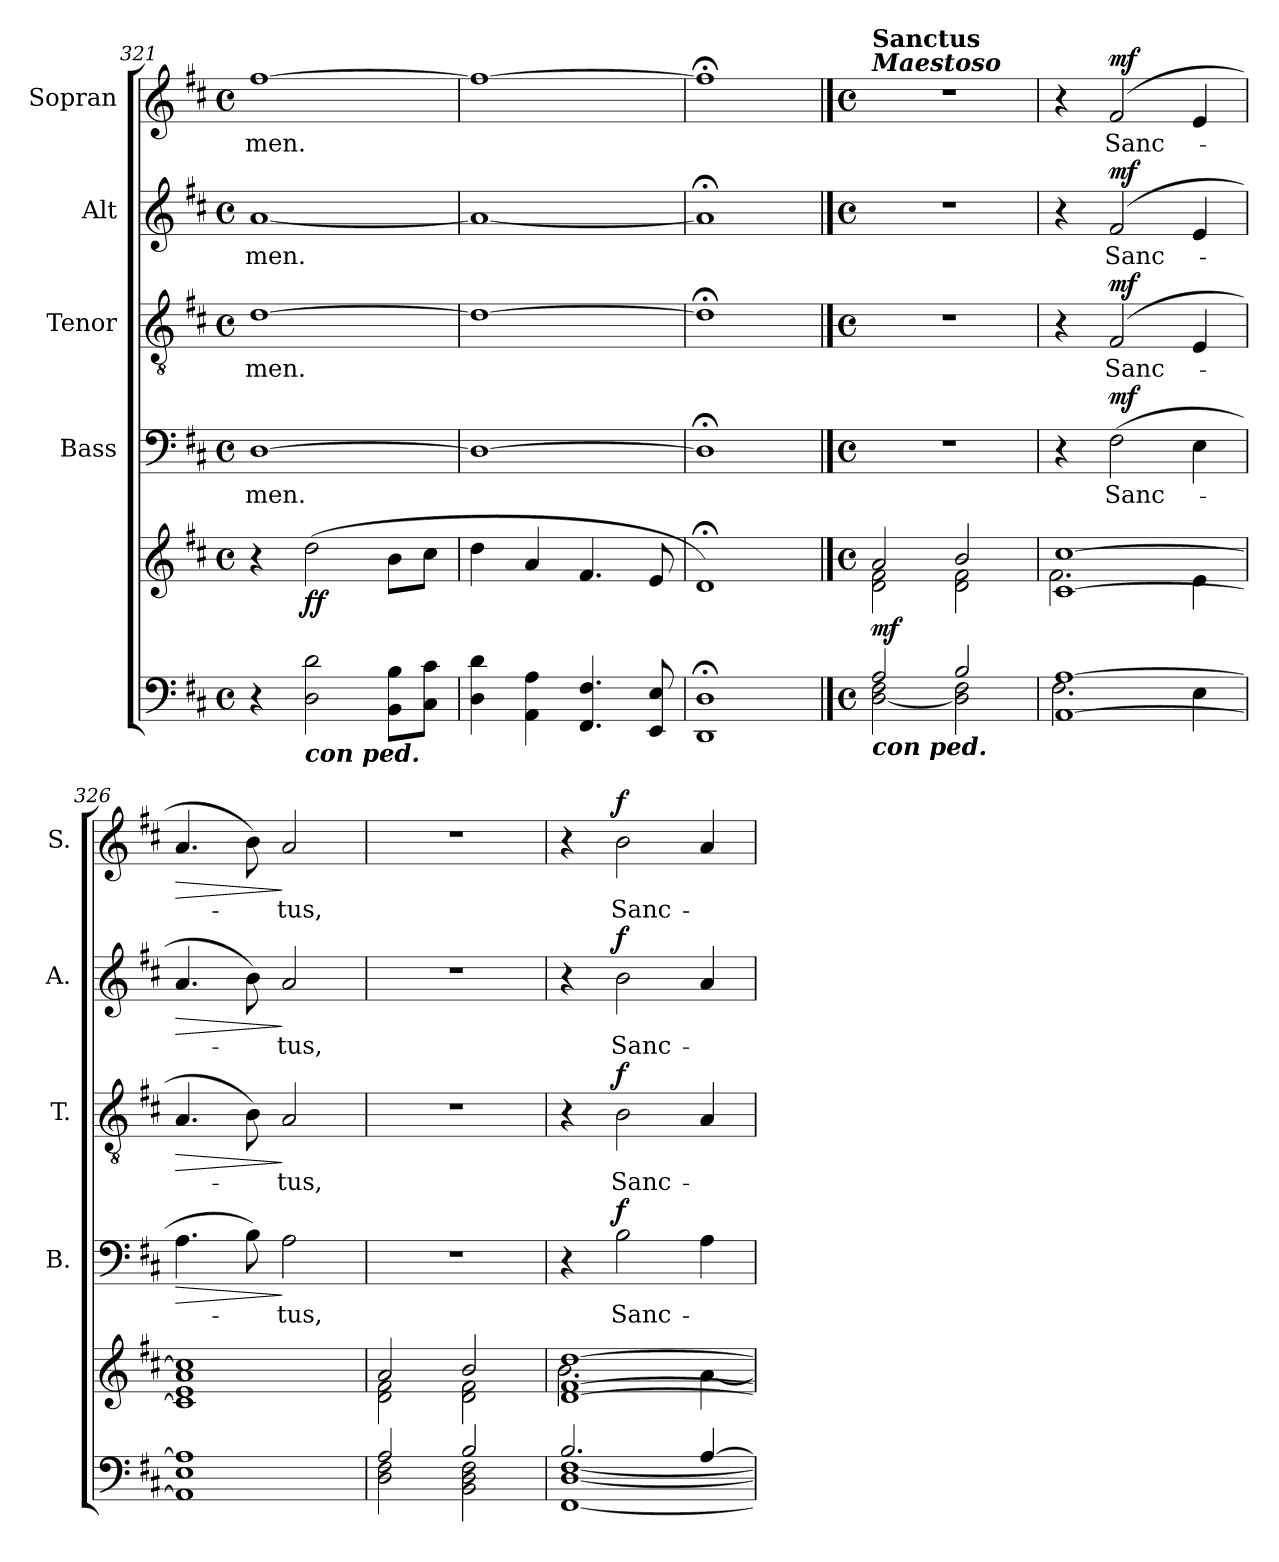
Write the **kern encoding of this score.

**kern	**kern	**dynam	**kern	**text	**dynam	**kern	**text	**dynam	**kern	**text	**dynam	**kern	**text	**dynam
*part5	*part5	*part5	*part4	*part4	*part4	*part3	*part3	*part3	*part2	*part2	*part2	*part1	*part1	*part1
*staff6	*staff5	*staff5/6	*staff4	*staff4	*staff4	*staff3	*staff3	*staff3	*staff2	*staff2	*staff2	*staff1	*staff1	*staff1
*	*	*	*I"Bass	*	*	*I"Tenor	*	*	*I"Alt	*	*	*I"Sopran	*	*
*	*	*	*I'B.	*	*	*I'T.	*	*	*I'A.	*	*	*I'S.	*	*
*clefF4	*clefG2	*	*clefF4	*	*	*clefGv2	*	*	*clefG2	*	*	*clefG2	*	*
*k[f#c#]	*k[f#c#]	*	*k[f#c#]	*	*	*k[f#c#]	*	*	*k[f#c#]	*	*	*k[f#c#]	*	*
*D:	*D:	*	*D:	*	*	*D:	*	*	*D:	*	*	*D:	*	*
*M4/4	*M4/4	*	*M4/4	*	*	*M4/4	*	*	*M4/4	*	*	*M4/4	*	*
*met(c)	*met(c)	*	*met(c)	*	*	*met(c)	*	*	*met(c)	*	*	*met(c)	*	*
=321	=321	=321	=321	=321	=321	=321	=321	=321	=321	=321	=321	=321	=321	=321
!	!	!	!	!LO:LY:b	!	!	!LO:LY:b	!	!	!LO:LY:b	!	!	!LO:LY:b	!
4r	4r	.	[1D	-men.	.	[1d	-men.	.	[1a	-men.	.	[1ff#	-men.	.
!LO:TX:b:Bi:t=con ped.	!	!	!	!	!	!	!	!	!	!	!	!	!	!
!	!	!LO:DY:b	!	!	!	!	!	!	!	!	!	!	!	!
2D\ 2d\	(>2dd\	ff	.	.	.	.	.	.	.	.	.	.	.	.
8BB\ 8B\L	8b\L	.	.	.	.	.	.	.	.	.	.	.	.	.
8C#\ 8c#\J	8cc#\J	.	.	.	.	.	.	.	.	.	.	.	.	.
=322	=322	=322	=322	=322	=322	=322	=322	=322	=322	=322	=322	=322	=322	=322
4D\ 4d\	4dd\	.	1D_	.	.	1d_	.	.	1a_	.	.	1ff#_	.	.
4AA\ 4A\	4a/	.	.	.	.	.	.	.	.	.	.	.	.	.
4.FF#/ 4.F#/	4.f#/	.	.	.	.	.	.	.	.	.	.	.	.	.
8EE/ 8E/	8e/	.	.	.	.	.	.	.	.	.	.	.	.	.
=323	=323	=323	=323	=323	=323	=323	=323	=323	=323	=323	=323	=323	=323	=323
1DD; 1D;	1d;<)	.	1D;<]	.	.	1d;<]	.	.	1a;<]	.	.	1ff#;<]	.	.
!!LO:PB:g=z
==324	==324	==324	==324	==324	==324	==324	==324	==324	==324	==324	==324	==324	==324	==324
*M4/4	*M4/4	*	*M4/4	*	*	*M4/4	*	*	*M4/4	*	*	*M4/4	*	*
*met(c)	*met(c)	*	*met(c)	*	*	*met(c)	*	*	*met(c)	*	*	*met(c)	*	*
*^	*^	*	*	*	*	*	*	*	*	*	*	*	*	*
!	!	!	!	!	!	!	!	!	!	!	!	!	!	!LO:TX:a:Bi:t=Maestoso	!	!
!	!	!	!	!	!	!	!	!	!	!	!	!	!	!LO:TX:a:B:t=Sanctus	!	!
!LO:TX:b:Bi:t=con ped.	!	!	!	!	!	!	!	!	!	!	!	!	!	!	!	!
!	!	!	!	!LO:DY:b	!	!	!	!	!	!	!	!	!	!	!	!
2A/	[<2D\ 2F#\	2a/	2d\ 2f#\	mf	1r	.	.	1r	.	.	1r	.	.	1r	.	.
2B/	2D\] 2F#\	2b/	2d\ 2f#\	.	.	.	.	.	.	.	.	.	.	.	.	.
=325	=325	=325	=325	=325	=325	=325	=325	=325	=325	=325	=325	=325	=325	=325	=325	=325
[<1AA [>1A	2.F#\	[<1c# [>1cc#	2.f#\	.	4r	.	.	4r	.	.	4r	.	.	4r	.	.
!	!	!	!	!	!	!LO:LY:b	!LO:DY:a	!	!LO:LY:b	!LO:DY:a	!	!LO:LY:b	!LO:DY:a	!	!LO:LY:b	!LO:DY:a
.	.	.	.	.	(>2F#\	Sanc-	mf	(2F#/	Sanc-	mf	(2f#/	Sanc-	mf	(2f#/	Sanc-	mf
.	4E\	.	4e\	.	4E\	.	.	4E/	.	.	4e/	.	.	4e/	.	.
=326	=326	=326	=326	=326	=326	=326	=326	=326	=326	=326	=326	=326	=326	=326	=326	=326
!	!	!	!	!	!	!	!LO:HP:b	!	!	!LO:HP:b	!	!	!LO:HP:b	!	!	!LO:HP:b
*v	*v	*	*	*	*	*	*	*	*	*	*	*	*	*	*	*
*	*v	*v	*	*	*	*	*	*	*	*	*	*	*	*	*
1AA] 1E 1A]	1c#] 1e 1a 1cc#]	.	4.A\	.	>	4.A/	.	>	4.a/	.	>	4.a/	.	>
.	.	.	8B\)	.	.	8B\)	.	.	8b\)	.	.	8b\)	.	.
!	!	!	!	!LO:LY:b	!	!	!LO:LY:b	!	!	!LO:LY:b	!	!	!LO:LY:b	!
.	.	.	2A\	-tus,	]	2A/	-tus,	]	2a/	-tus,	]	2a/	-tus,	]
=327	=327	=327	=327	=327	=327	=327	=327	=327	=327	=327	=327	=327	=327	=327
*^	*^	*	*	*	*	*	*	*	*	*	*	*	*	*
2A/	2D\ 2F#\	2a/	2d\ 2f#\	.	1r	.	.	1r	.	.	1r	.	.	1r	.	.
2B/	2BB\ 2D\ 2F#\	2b/	2d\ 2f#\	.	.	.	.	.	.	.	.	.	.	.	.	.
=328	=328	=328	=328	=328	=328	=328	=328	=328	=328	=328	=328	=328	=328	=328	=328	=328
2.B/	[<1FF# [<1D [<1F#	[<1d [<1f# [>1dd	2.b\	.	4r	.	.	4r	.	.	4r	.	.	4r	.	.
!	!	!	!	!	!	!LO:LY:b	!LO:DY:a	!	!LO:LY:b	!LO:DY:a	!	!LO:LY:b	!LO:DY:a	!	!LO:LY:b	!LO:DY:a
.	.	.	.	.	2B\	Sanc-	f	2B\	Sanc-	f	2b\	Sanc-	f	2b\	Sanc-	f
[>4A/	.	.	[<4a\	.	4A\	.	.	4A/	.	.	4a/	.	.	4a/	.	.
*v	*v	*	*	*	*	*	*	*	*	*	*	*	*	*	*	*
*	*v	*v	*	*	*	*	*	*	*	*	*	*	*	*	*
=	=	=	=	=	=	=	=	=	=	=	=	=	=	=
*-	*-	*-	*-	*-	*-	*-	*-	*-	*-	*-	*-	*-	*-	*-
